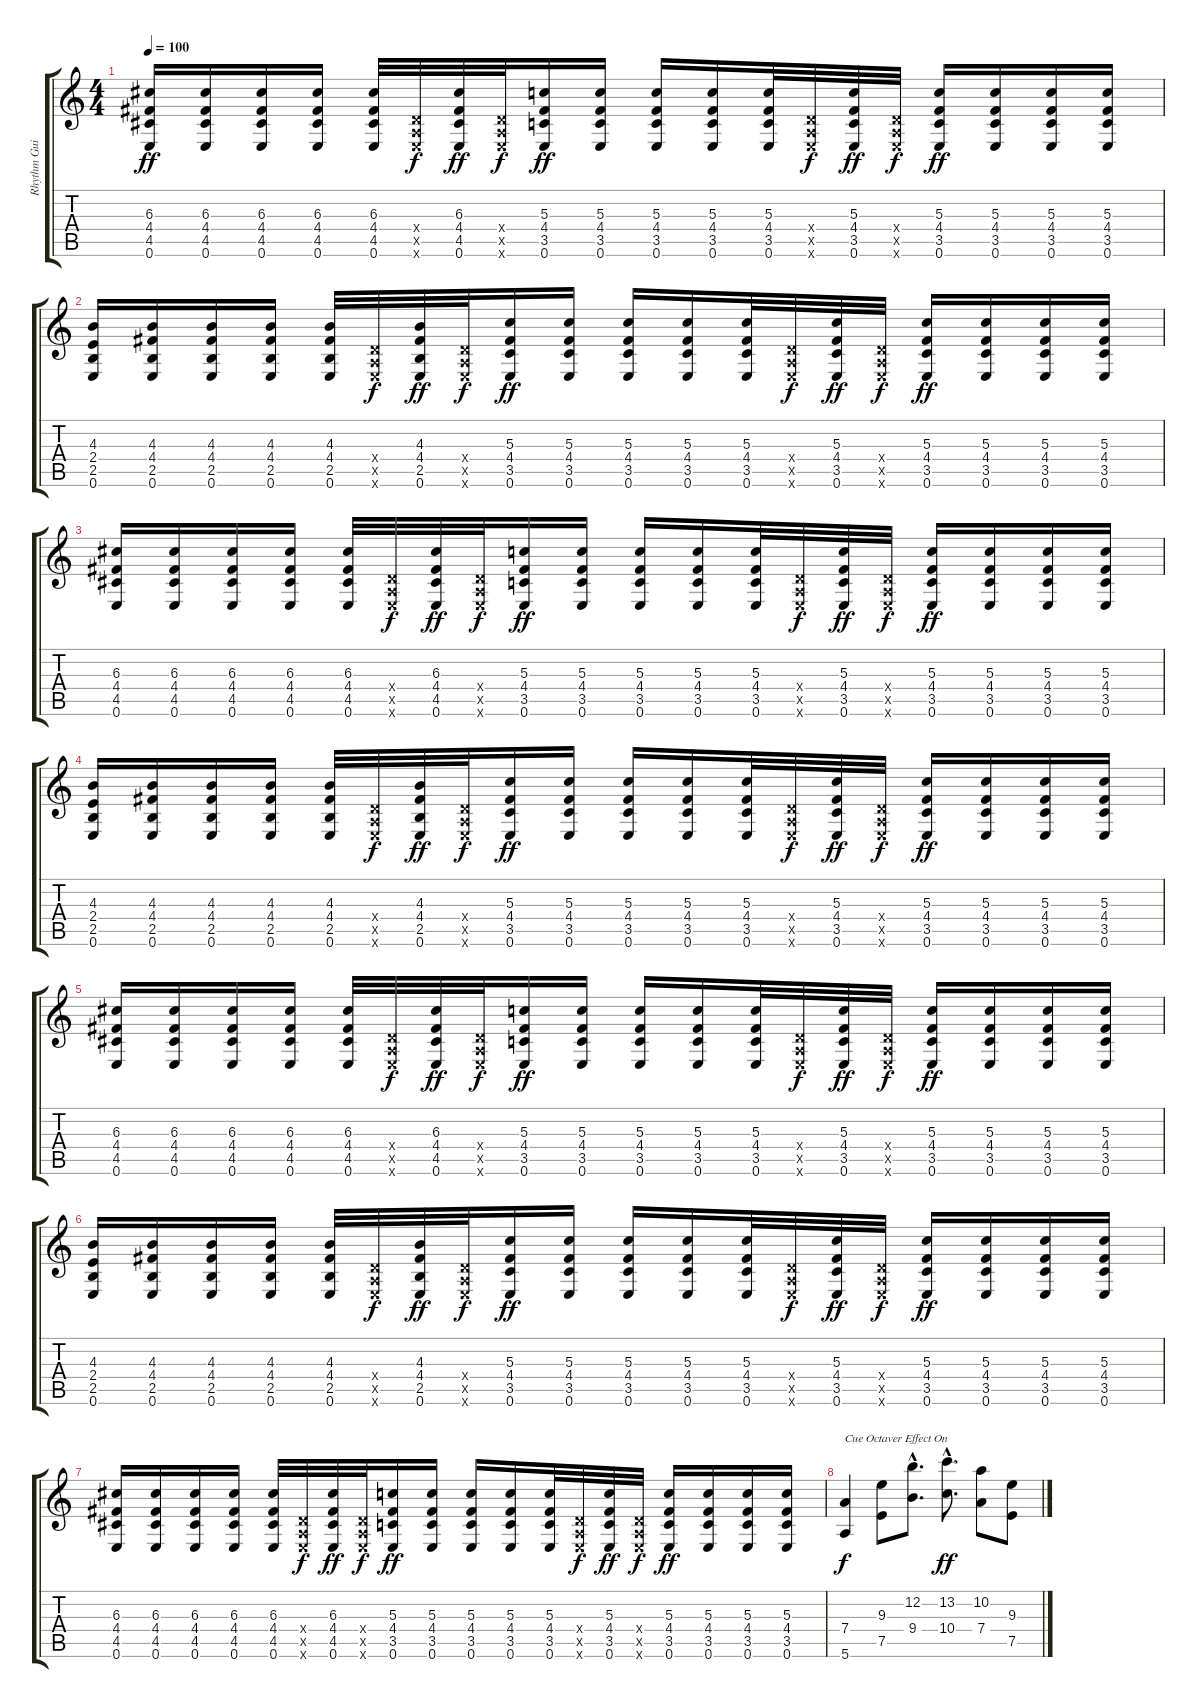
\track ("Rhythm Guitar I" "Rhythm Gui") {instrument distortionguitar}
\staff {score tabs}
\tuning (E4 B3 G3 D3 A2 E2) {hide}
\ts (4 4)
\tempo 100
\clef g2
\ks c
(6.3 4.4 4.5 0.6).16{dy ff} (6.3 4.4 4.5 0.6).16 (6.3 4.4 4.5 0.6).16 (6.3 4.4 4.5 0.6).16 (6.3 4.4 4.5 0.6).32 (0.4{x} 0.5{x} 0.6{x}).32{dy f} (6.3 4.4 4.5 0.6).32{dy ff} (0.4{x} 0.5{x} 0.6{x}).32{dy f} (5.3 4.4 3.5 0.6).16{dy ff} (5.3 4.4 3.5 0.6).16 (5.3 4.4 3.5 0.6).16 (5.3 4.4 3.5 0.6).16 (5.3 4.4 3.5 0.6).32 (0.4{x} 0.5{x} 0.6{x}).32{dy f} (5.3 4.4 3.5 0.6).32{dy ff} (0.4{x} 0.5{x} 0.6{x}).32{dy f} (5.3 4.4 3.5 0.6).16{dy ff} (5.3 4.4 3.5 0.6).16 (5.3 4.4 3.5 0.6).16 (5.3 4.4 3.5 0.6).16 |
(4.3 2.4 2.5 0.6).16 (4.3 4.4 2.5 0.6).16 (4.3 4.4 2.5 0.6).16 (4.3 4.4 2.5 0.6).16 (4.3 4.4 2.5 0.6).32 (0.4{x} 0.5{x} 0.6{x}).32{dy f} (4.3 4.4 2.5 0.6).32{dy ff} (0.4{x} 0.5{x} 0.6{x}).32{dy f} (5.3 4.4 3.5 0.6).16{dy ff} (5.3 4.4 3.5 0.6).16 (5.3 4.4 3.5 0.6).16 (5.3 4.4 3.5 0.6).16 (5.3 4.4 3.5 0.6).32 (0.4{x} 0.5{x} 0.6{x}).32{dy f} (5.3 4.4 3.5 0.6).32{dy ff} (0.4{x} 0.5{x} 0.6{x}).32{dy f} (5.3 4.4 3.5 0.6).16{dy ff} (5.3 4.4 3.5 0.6).16 (5.3 4.4 3.5 0.6).16 (5.3 4.4 3.5 0.6).16 |
(6.3 4.4 4.5 0.6).16 (6.3 4.4 4.5 0.6).16 (6.3 4.4 4.5 0.6).16 (6.3 4.4 4.5 0.6).16 (6.3 4.4 4.5 0.6).32 (0.4{x} 0.5{x} 0.6{x}).32{dy f} (6.3 4.4 4.5 0.6).32{dy ff} (0.4{x} 0.5{x} 0.6{x}).32{dy f} (5.3 4.4 3.5 0.6).16{dy ff} (5.3 4.4 3.5 0.6).16 (5.3 4.4 3.5 0.6).16 (5.3 4.4 3.5 0.6).16 (5.3 4.4 3.5 0.6).32 (0.4{x} 0.5{x} 0.6{x}).32{dy f} (5.3 4.4 3.5 0.6).32{dy ff} (0.4{x} 0.5{x} 0.6{x}).32{dy f} (5.3 4.4 3.5 0.6).16{dy ff} (5.3 4.4 3.5 0.6).16 (5.3 4.4 3.5 0.6).16 (5.3 4.4 3.5 0.6).16 |
(4.3 2.4 2.5 0.6).16 (4.3 4.4 2.5 0.6).16 (4.3 4.4 2.5 0.6).16 (4.3 4.4 2.5 0.6).16 (4.3 4.4 2.5 0.6).32 (0.4{x} 0.5{x} 0.6{x}).32{dy f} (4.3 4.4 2.5 0.6).32{dy ff} (0.4{x} 0.5{x} 0.6{x}).32{dy f} (5.3 4.4 3.5 0.6).16{dy ff} (5.3 4.4 3.5 0.6).16 (5.3 4.4 3.5 0.6).16 (5.3 4.4 3.5 0.6).16 (5.3 4.4 3.5 0.6).32 (0.4{x} 0.5{x} 0.6{x}).32{dy f} (5.3 4.4 3.5 0.6).32{dy ff} (0.4{x} 0.5{x} 0.6{x}).32{dy f} (5.3 4.4 3.5 0.6).16{dy ff} (5.3 4.4 3.5 0.6).16 (5.3 4.4 3.5 0.6).16 (5.3 4.4 3.5 0.6).16 |
(6.3 4.4 4.5 0.6).16 (6.3 4.4 4.5 0.6).16 (6.3 4.4 4.5 0.6).16 (6.3 4.4 4.5 0.6).16 (6.3 4.4 4.5 0.6).32 (0.4{x} 0.5{x} 0.6{x}).32{dy f} (6.3 4.4 4.5 0.6).32{dy ff} (0.4{x} 0.5{x} 0.6{x}).32{dy f} (5.3 4.4 3.5 0.6).16{dy ff} (5.3 4.4 3.5 0.6).16 (5.3 4.4 3.5 0.6).16 (5.3 4.4 3.5 0.6).16 (5.3 4.4 3.5 0.6).32 (0.4{x} 0.5{x} 0.6{x}).32{dy f} (5.3 4.4 3.5 0.6).32{dy ff} (0.4{x} 0.5{x} 0.6{x}).32{dy f} (5.3 4.4 3.5 0.6).16{dy ff} (5.3 4.4 3.5 0.6).16 (5.3 4.4 3.5 0.6).16 (5.3 4.4 3.5 0.6).16 |
(4.3 2.4 2.5 0.6).16 (4.3 4.4 2.5 0.6).16 (4.3 4.4 2.5 0.6).16 (4.3 4.4 2.5 0.6).16 (4.3 4.4 2.5 0.6).32 (0.4{x} 0.5{x} 0.6{x}).32{dy f} (4.3 4.4 2.5 0.6).32{dy ff} (0.4{x} 0.5{x} 0.6{x}).32{dy f} (5.3 4.4 3.5 0.6).16{dy ff} (5.3 4.4 3.5 0.6).16 (5.3 4.4 3.5 0.6).16 (5.3 4.4 3.5 0.6).16 (5.3 4.4 3.5 0.6).32 (0.4{x} 0.5{x} 0.6{x}).32{dy f} (5.3 4.4 3.5 0.6).32{dy ff} (0.4{x} 0.5{x} 0.6{x}).32{dy f} (5.3 4.4 3.5 0.6).16{dy ff} (5.3 4.4 3.5 0.6).16 (5.3 4.4 3.5 0.6).16 (5.3 4.4 3.5 0.6).16 |
(6.3 4.4 4.5 0.6).16 (6.3 4.4 4.5 0.6).16 (6.3 4.4 4.5 0.6).16 (6.3 4.4 4.5 0.6).16 (6.3 4.4 4.5 0.6).32 (0.4{x} 0.5{x} 0.6{x}).32{dy f} (6.3 4.4 4.5 0.6).32{dy ff} (0.4{x} 0.5{x} 0.6{x}).32{dy f} (5.3 4.4 3.5 0.6).16{dy ff} (5.3 4.4 3.5 0.6).16 (5.3 4.4 3.5 0.6).16 (5.3 4.4 3.5 0.6).16 (5.3 4.4 3.5 0.6).32 (0.4{x} 0.5{x} 0.6{x}).32{dy f} (5.3 4.4 3.5 0.6).32{dy ff} (0.4{x} 0.5{x} 0.6{x}).32{dy f} (5.3 4.4 3.5 0.6).16{dy ff} (5.3 4.4 3.5 0.6).16 (5.3 4.4 3.5 0.6).16 (5.3 4.4 3.5 0.6).16 |
(7.4 5.6).4{txt "Cue Octaver Effect On" dy f} (9.3 7.5).8 (12.2{hac} 9.4{hac}).8{d} (13.2{hac} 10.4{hac}).8{d dy ff} (10.2 7.4).8 (9.3 7.5).8
